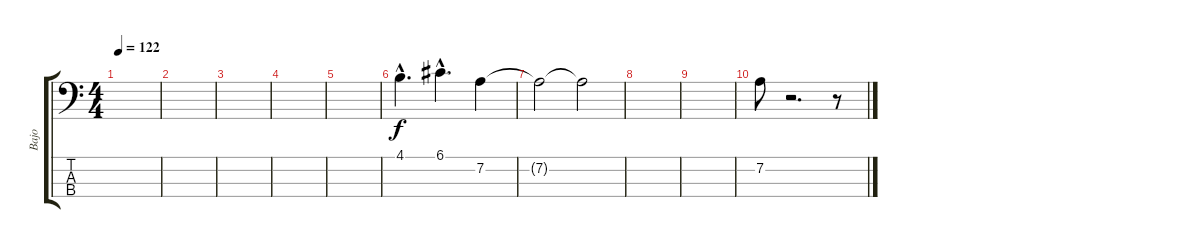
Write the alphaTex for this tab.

\track ("Bajo" "Bajo") {instrument acousticguitarnylon}
\staff {score tabs}
\tuning (G2 D2 A1 E1) {hide}
\ts (4 4)
\tempo 122
\clef f4
\ks c
|
|
|
|
|
4.1{hac}.4{d} 6.1{hac}.4{d} 7.2.4 |
7.2{t}.2{dy f} 7.2{t}.2 |
|
|
7.2.8 r.2{d} r.8
